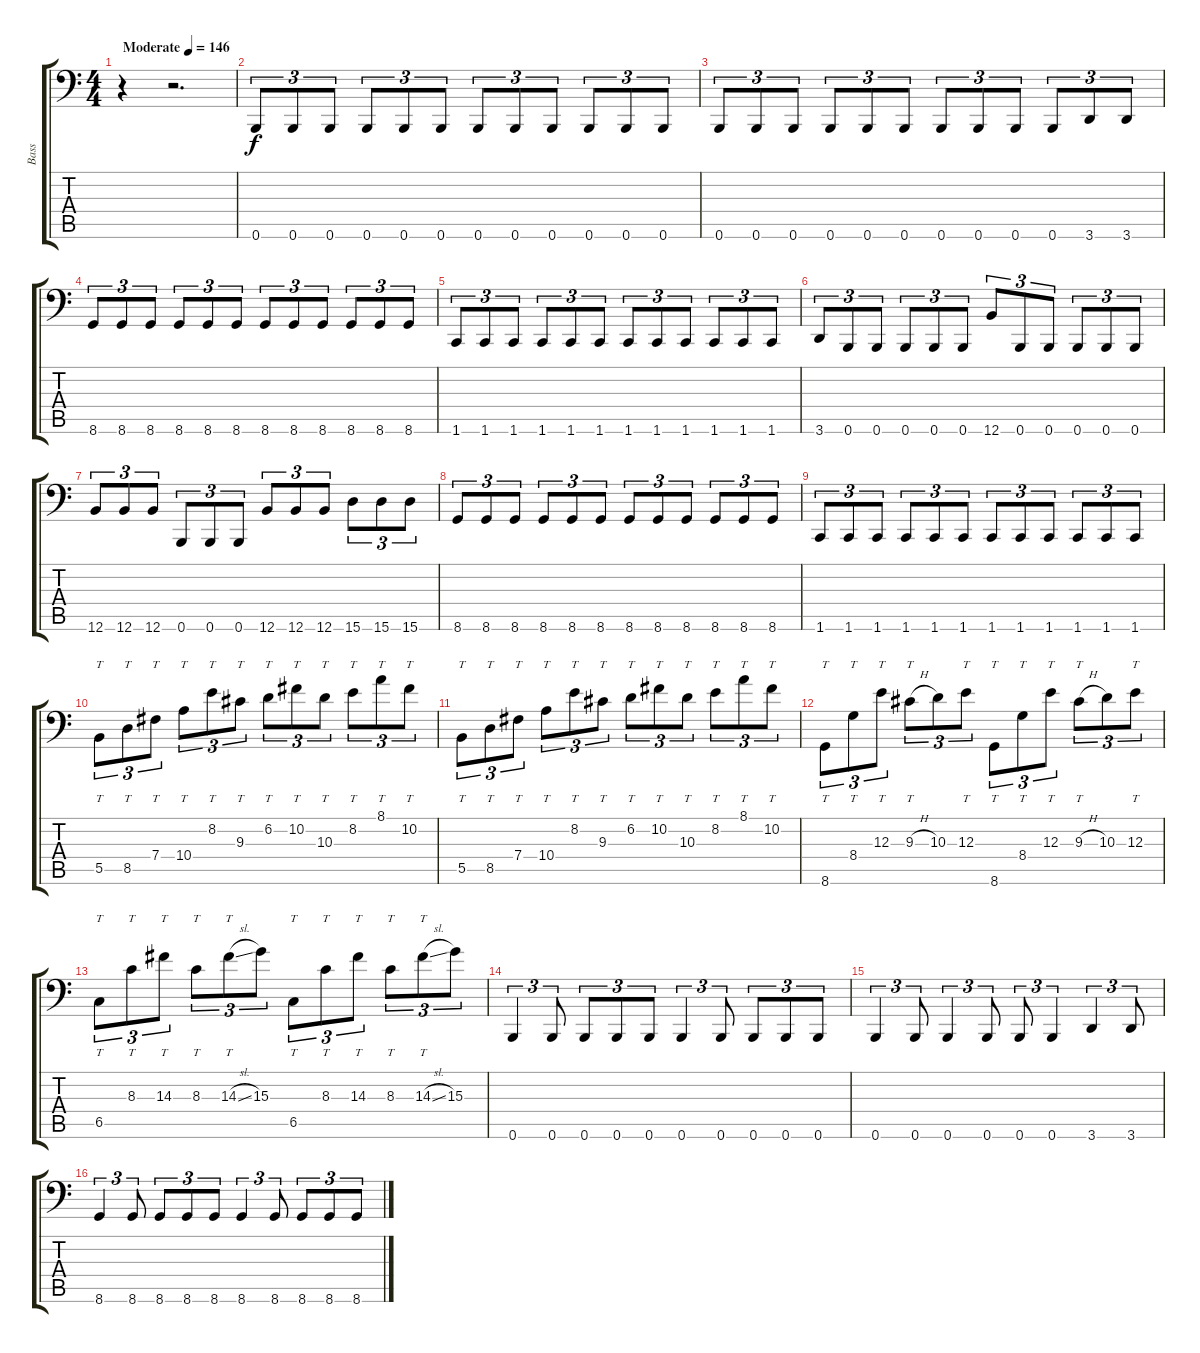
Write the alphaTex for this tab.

\track ("Bass" "Bass") {instrument electricbassfinger}
\staff {score tabs}
\tuning (Db3 Ab2 E2 B1 Gb1 B0) {hide}
\ts (4 4)
\tempo (146 "Moderate")
\clef f4
\ks c
r.4{dy f instrument electricbassfinger} r.2{d} |
0.6.8{tu (3 2)} 0.6.8{tu (3 2)} 0.6.8{tu (3 2)} 0.6.8{tu (3 2)} 0.6.8{tu (3 2)} 0.6.8{tu (3 2)} 0.6.8{tu (3 2)} 0.6.8{tu (3 2)} 0.6.8{tu (3 2)} 0.6.8{tu (3 2)} 0.6.8{tu (3 2)} 0.6.8{tu (3 2)} |
0.6.8{tu (3 2)} 0.6.8{tu (3 2)} 0.6.8{tu (3 2)} 0.6.8{tu (3 2)} 0.6.8{tu (3 2)} 0.6.8{tu (3 2)} 0.6.8{tu (3 2)} 0.6.8{tu (3 2)} 0.6.8{tu (3 2)} 0.6.8{tu (3 2)} 3.6.8{tu (3 2)} 3.6.8{tu (3 2)} |
8.6.8{tu (3 2)} 8.6.8{tu (3 2)} 8.6.8{tu (3 2)} 8.6.8{tu (3 2)} 8.6.8{tu (3 2)} 8.6.8{tu (3 2)} 8.6.8{tu (3 2)} 8.6.8{tu (3 2)} 8.6.8{tu (3 2)} 8.6.8{tu (3 2)} 8.6.8{tu (3 2)} 8.6.8{tu (3 2)} |
1.6.8{tu (3 2)} 1.6.8{tu (3 2)} 1.6.8{tu (3 2)} 1.6.8{tu (3 2)} 1.6.8{tu (3 2)} 1.6.8{tu (3 2)} 1.6.8{tu (3 2)} 1.6.8{tu (3 2)} 1.6.8{tu (3 2)} 1.6.8{tu (3 2)} 1.6.8{tu (3 2)} 1.6.8{tu (3 2)} |
3.6.8{tu (3 2)} 0.6.8{tu (3 2)} 0.6.8{tu (3 2)} 0.6.8{tu (3 2)} 0.6.8{tu (3 2)} 0.6.8{tu (3 2)} 12.6.8{tu (3 2)} 0.6.8{tu (3 2)} 0.6.8{tu (3 2)} 0.6.8{tu (3 2)} 0.6.8{tu (3 2)} 0.6.8{tu (3 2)} |
12.6.8{tu (3 2)} 12.6.8{tu (3 2)} 12.6.8{tu (3 2)} 0.6.8{tu (3 2)} 0.6.8{tu (3 2)} 0.6.8{tu (3 2)} 12.6.8{tu (3 2)} 12.6.8{tu (3 2)} 12.6.8{tu (3 2)} 15.6.8{tu (3 2)} 15.6.8{tu (3 2)} 15.6.8{tu (3 2)} |
8.6.8{tu (3 2)} 8.6.8{tu (3 2)} 8.6.8{tu (3 2)} 8.6.8{tu (3 2)} 8.6.8{tu (3 2)} 8.6.8{tu (3 2)} 8.6.8{tu (3 2)} 8.6.8{tu (3 2)} 8.6.8{tu (3 2)} 8.6.8{tu (3 2)} 8.6.8{tu (3 2)} 8.6.8{tu (3 2)} |
1.6.8{tu (3 2)} 1.6.8{tu (3 2)} 1.6.8{tu (3 2)} 1.6.8{tu (3 2)} 1.6.8{tu (3 2)} 1.6.8{tu (3 2)} 1.6.8{tu (3 2)} 1.6.8{tu (3 2)} 1.6.8{tu (3 2)} 1.6.8{tu (3 2)} 1.6.8{tu (3 2)} 1.6.8{tu (3 2)} |
5.5.8{tt tu (3 2)} 8.5.8{tt tu (3 2)} 7.4.8{tt tu (3 2)} 10.4.8{tt tu (3 2)} 8.2.8{tt tu (3 2)} 9.3.8{tt tu (3 2)} 6.2.8{tt tu (3 2)} 10.2.8{tt tu (3 2)} 10.3.8{tt tu (3 2)} 8.2.8{tt tu (3 2)} 8.1.8{tt tu (3 2)} 10.2.8{tt tu (3 2)} |
5.5.8{tt tu (3 2)} 8.5.8{tt tu (3 2)} 7.4.8{tt tu (3 2)} 10.4.8{tt tu (3 2)} 8.2.8{tt tu (3 2)} 9.3.8{tt tu (3 2)} 6.2.8{tt tu (3 2)} 10.2.8{tt tu (3 2)} 10.3.8{tt tu (3 2)} 8.2.8{tt tu (3 2)} 8.1.8{tt tu (3 2)} 10.2.8{tt tu (3 2)} |
8.6.8{tt tu (3 2)} 8.4.8{tt tu (3 2)} 12.3.8{tt tu (3 2)} 9.3{h}.8{tt tu (3 2)} 10.3.8{tu (3 2)} 12.3.8{tt tu (3 2)} 8.6.8{tt tu (3 2)} 8.4.8{tt tu (3 2)} 12.3.8{tt tu (3 2)} 9.3{h}.8{tt tu (3 2)} 10.3.8{tu (3 2)} 12.3.8{tt tu (3 2)} |
6.5.8{tt tu (3 2)} 8.3.8{tt tu (3 2)} 14.3.8{tt tu (3 2)} 8.3.8{tt tu (3 2)} 14.3{sl}.8{tt tu (3 2)} 15.3.8{tu (3 2)} 6.5.8{tt tu (3 2)} 8.3.8{tt tu (3 2)} 14.3.8{tt tu (3 2)} 8.3.8{tt tu (3 2)} 14.3{sl}.8{tt tu (3 2)} 15.3.8{tu (3 2)} |
0.6.4{tu (3 2)} 0.6.8{tu (3 2)} 0.6.8{tu (3 2)} 0.6.8{tu (3 2)} 0.6.8{tu (3 2)} 0.6.4{tu (3 2)} 0.6.8{tu (3 2)} 0.6.8{tu (3 2)} 0.6.8{tu (3 2)} 0.6.8{tu (3 2)} |
0.6.4{tu (3 2)} 0.6.8{tu (3 2)} 0.6.4{tu (3 2)} 0.6.8{tu (3 2)} 0.6.8{tu (3 2)} 0.6.4{tu (3 2)} 3.6.4{tu (3 2)} 3.6.8{tu (3 2)} |
8.6.4{tu (3 2)} 8.6.8{tu (3 2)} 8.6.8{tu (3 2)} 8.6.8{tu (3 2)} 8.6.8{tu (3 2)} 8.6.4{tu (3 2)} 8.6.8{tu (3 2)} 8.6.8{tu (3 2)} 8.6.8{tu (3 2)} 8.6.8{tu (3 2)}
